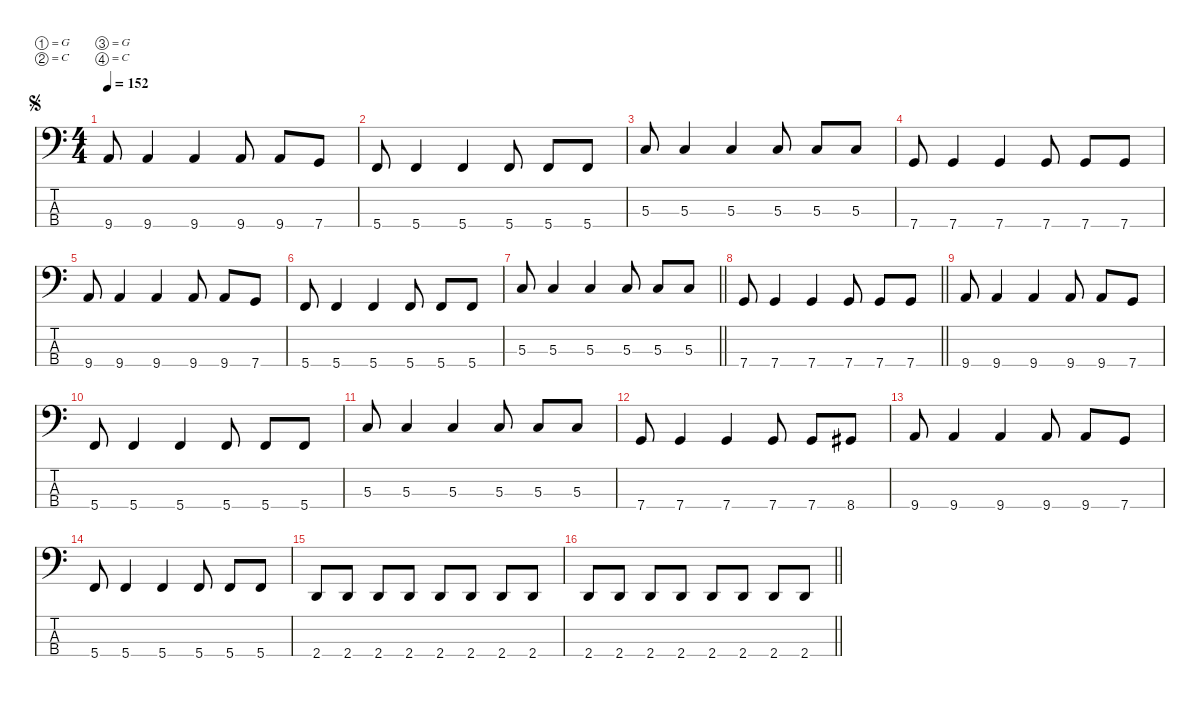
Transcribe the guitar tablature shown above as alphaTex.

\defaultSystemsLayout 4
\hideDynamics
\bracketExtendMode nobrackets
\singleTrackTrackNamePolicy hidden
\multiTrackTrackNamePolicy hidden
\firstSystemTrackNameMode fullname
\firstSystemTrackNameOrientation horizontal
\otherSystemsTrackNameOrientation horizontal
\track ("Bass" "el.bs.") {defaultSystemsLayout 8 instrument electricbassfinger}
\staff {score tabs}
\tuning (G2 C2 G1 C1)
\ts (4 4)
\jump segno
\tempo 152
\clef f4
\ks c
9.4.8{dy f beam Up} 9.4.4{beam Up} 9.4.4{beam Up} 9.4.8{beam Up} 9.4.8{beam Up} 7.4.8{beam Up} |
5.4.8{beam Up} 5.4.4{beam Up} 5.4.4{beam Up} 5.4.8{beam Up} 5.4.8{beam Up} 5.4.8{beam Up} |
5.3.8{beam Up} 5.3.4{beam Up} 5.3.4{beam Up} 5.3.8{beam Up} 5.3.8{beam Up} 5.3.8{beam Up} |
7.4.8{beam Up} 7.4.4{beam Up} 7.4.4{beam Up} 7.4.8{beam Up} 7.4.8{beam Up} 7.4.8{beam Up} |
9.4.8{beam Up} 9.4.4{beam Up} 9.4.4{beam Up} 9.4.8{beam Up} 9.4.8{beam Up} 7.4.8{beam Up} |
5.4.8{beam Up} 5.4.4{beam Up} 5.4.4{beam Up} 5.4.8{beam Up} 5.4.8{beam Up} 5.4.8{beam Up} |
\barLineRight lightlight
5.3.8{beam Up} 5.3.4{beam Up} 5.3.4{beam Up} 5.3.8{beam Up} 5.3.8{beam Up} 5.3.8{beam Up} |
\barLineRight lightlight
7.4.8{beam Up} 7.4.4{beam Up} 7.4.4{beam Up} 7.4.8{beam Up} 7.4.8{beam Up} 7.4.8{beam Up} |
9.4.8{beam Up} 9.4.4{beam Up} 9.4.4{beam Up} 9.4.8{beam Up} 9.4.8{beam Up} 7.4.8{beam Up} |
5.4.8{beam Up} 5.4.4{beam Up} 5.4.4{beam Up} 5.4.8{beam Up} 5.4.8{beam Up} 5.4.8{beam Up} |
5.3.8{beam Up} 5.3.4{beam Up} 5.3.4{beam Up} 5.3.8{beam Up} 5.3.8{beam Up} 5.3.8{beam Up} |
7.4.8{beam Up} 7.4.4{beam Up} 7.4.4{beam Up} 7.4.8{beam Up} 7.4.8{beam Up} 8.4{acc #}.8{beam Up} |
9.4.8{beam Up} 9.4.4{beam Up} 9.4.4{beam Up} 9.4.8{beam Up} 9.4.8{beam Up} 7.4.8{beam Up} |
5.4.8{beam Up} 5.4.4{beam Up} 5.4.4{beam Up} 5.4.8{beam Up} 5.4.8{beam Up} 5.4.8{beam Up} |
2.4.8{beam Up} 2.4.8{beam Up} 2.4.8{beam Up} 2.4.8{beam Up} 2.4.8{beam Up} 2.4.8{beam Up} 2.4.8{beam Up} 2.4.8{beam Up} |
\barLineRight lightlight
2.4.8{beam Up} 2.4.8{beam Up} 2.4.8{beam Up} 2.4.8{beam Up} 2.4.8{beam Up} 2.4.8{beam Up} 2.4.8{beam Up} 2.4.8{beam Up}
